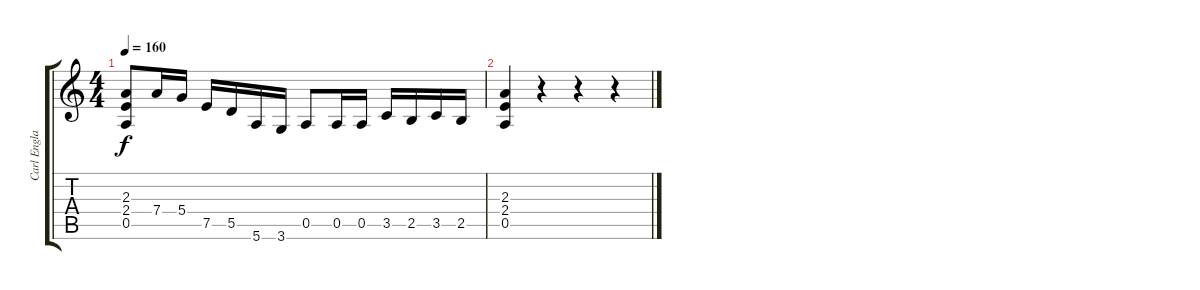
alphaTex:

\track ("Carl England" "Carl Engla") {instrument overdrivenguitar}
\staff {score tabs}
\tuning (E4 B3 G3 D3 A2 E2) {hide}
\ts (4 4)
\tempo 160
\clef g2
\ks c
(2.3 2.4 0.5).8{dy f} 7.4.16 5.4.16 7.5.16 5.5.16 5.6.16 3.6.16 0.5.8 0.5.16 0.5.16 3.5.16 2.5.16 3.5.16 2.5.16 |
(2.3 2.4 0.5).4 r.4 r.4 r.4
